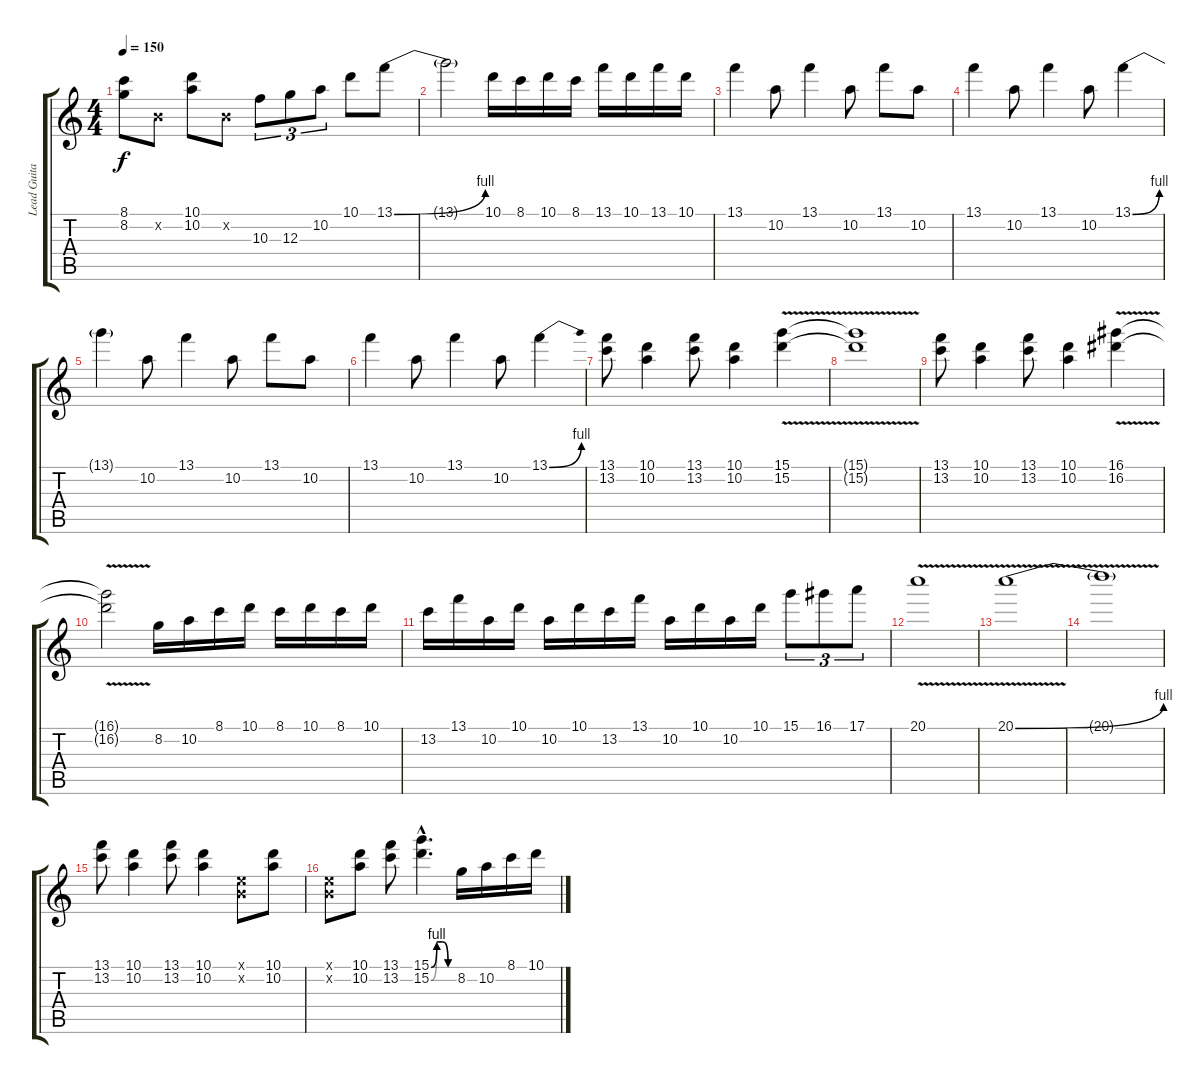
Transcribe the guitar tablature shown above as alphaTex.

\track ("Lead Guitar" "Lead Guita") {instrument distortionguitar}
\staff {score tabs}
\tuning (E4 B3 G3 D3 A2 D2) {hide}
\ts (4 4)
\tempo 150
\clef g2
\ks c
(8.1 8.2).8{dy f} 0.2{x}.8 (10.1 10.2).8 0.2{x}.8 10.3.8{tu (3 2)} 12.3.8{tu (3 2)} 10.2.8{tu (3 2)} 10.1.8 13.1{be (bend 0 0 60 4)}.8 |
13.1{t}.2 10.1.16 8.1.16 10.1.16 8.1.16 13.1.16 10.1.16 13.1.16 10.1.16 |
13.1.4 10.2.8 13.1.4 10.2.8 13.1.8 10.2.8 |
13.1.4 10.2.8 13.1.4 10.2.8 13.1{be (bend 0 0 60 4)}.4 |
13.1{t}.4 10.2.8 13.1.4 10.2.8 13.1.8 10.2.8 |
13.1.4 10.2.8 13.1.4 10.2.8 13.1{be (bend 0 0 60 4)}.4 |
(13.1 13.2).8 (10.1 10.2).4 (13.1 13.2).8 (10.1 10.2).4 (15.1{v} 15.2).4 |
(15.1{t} 15.2{t}).1 |
(13.1 13.2).8 (10.1 10.2).4 (13.1 13.2).8 (10.1 10.2).4 (16.1{v} 16.2).4 |
(16.1{t} 16.2{t}).2 8.2.16 10.2.16 8.1.16 10.1.16 8.1.16 10.1.16 8.1.16 10.1.16 |
13.2.16 13.1.16 10.2.16 10.1.16 10.2.16 10.1.16 13.2.16 13.1.16 10.2.16 10.1.16 10.2.16 10.1.16 15.1.8{tu (3 2)} 16.1.8{tu (3 2)} 17.1.8{tu (3 2)} |
20.1{v}.1 |
20.1{be (bend 0 0 60 4) v}.1 |
20.1{t}.1 |
(13.1 13.2).8 (10.1 10.2).4 (13.1 13.2).8 (10.1 10.2).4 (0.1{x} 0.2{x}).8 (10.1 10.2).8 |
(0.1{x} 0.2{x}).8 (10.1 10.2).8 (13.1 13.2).8 (15.1{be (custom 0 0 15 4 30 4 45 0 60 0) hac} 15.2{be (custom 0 0 15 4 30 4 45 0 60 0) hac}).4{d} 8.2.16 10.2.16 8.1.16 10.1.16
